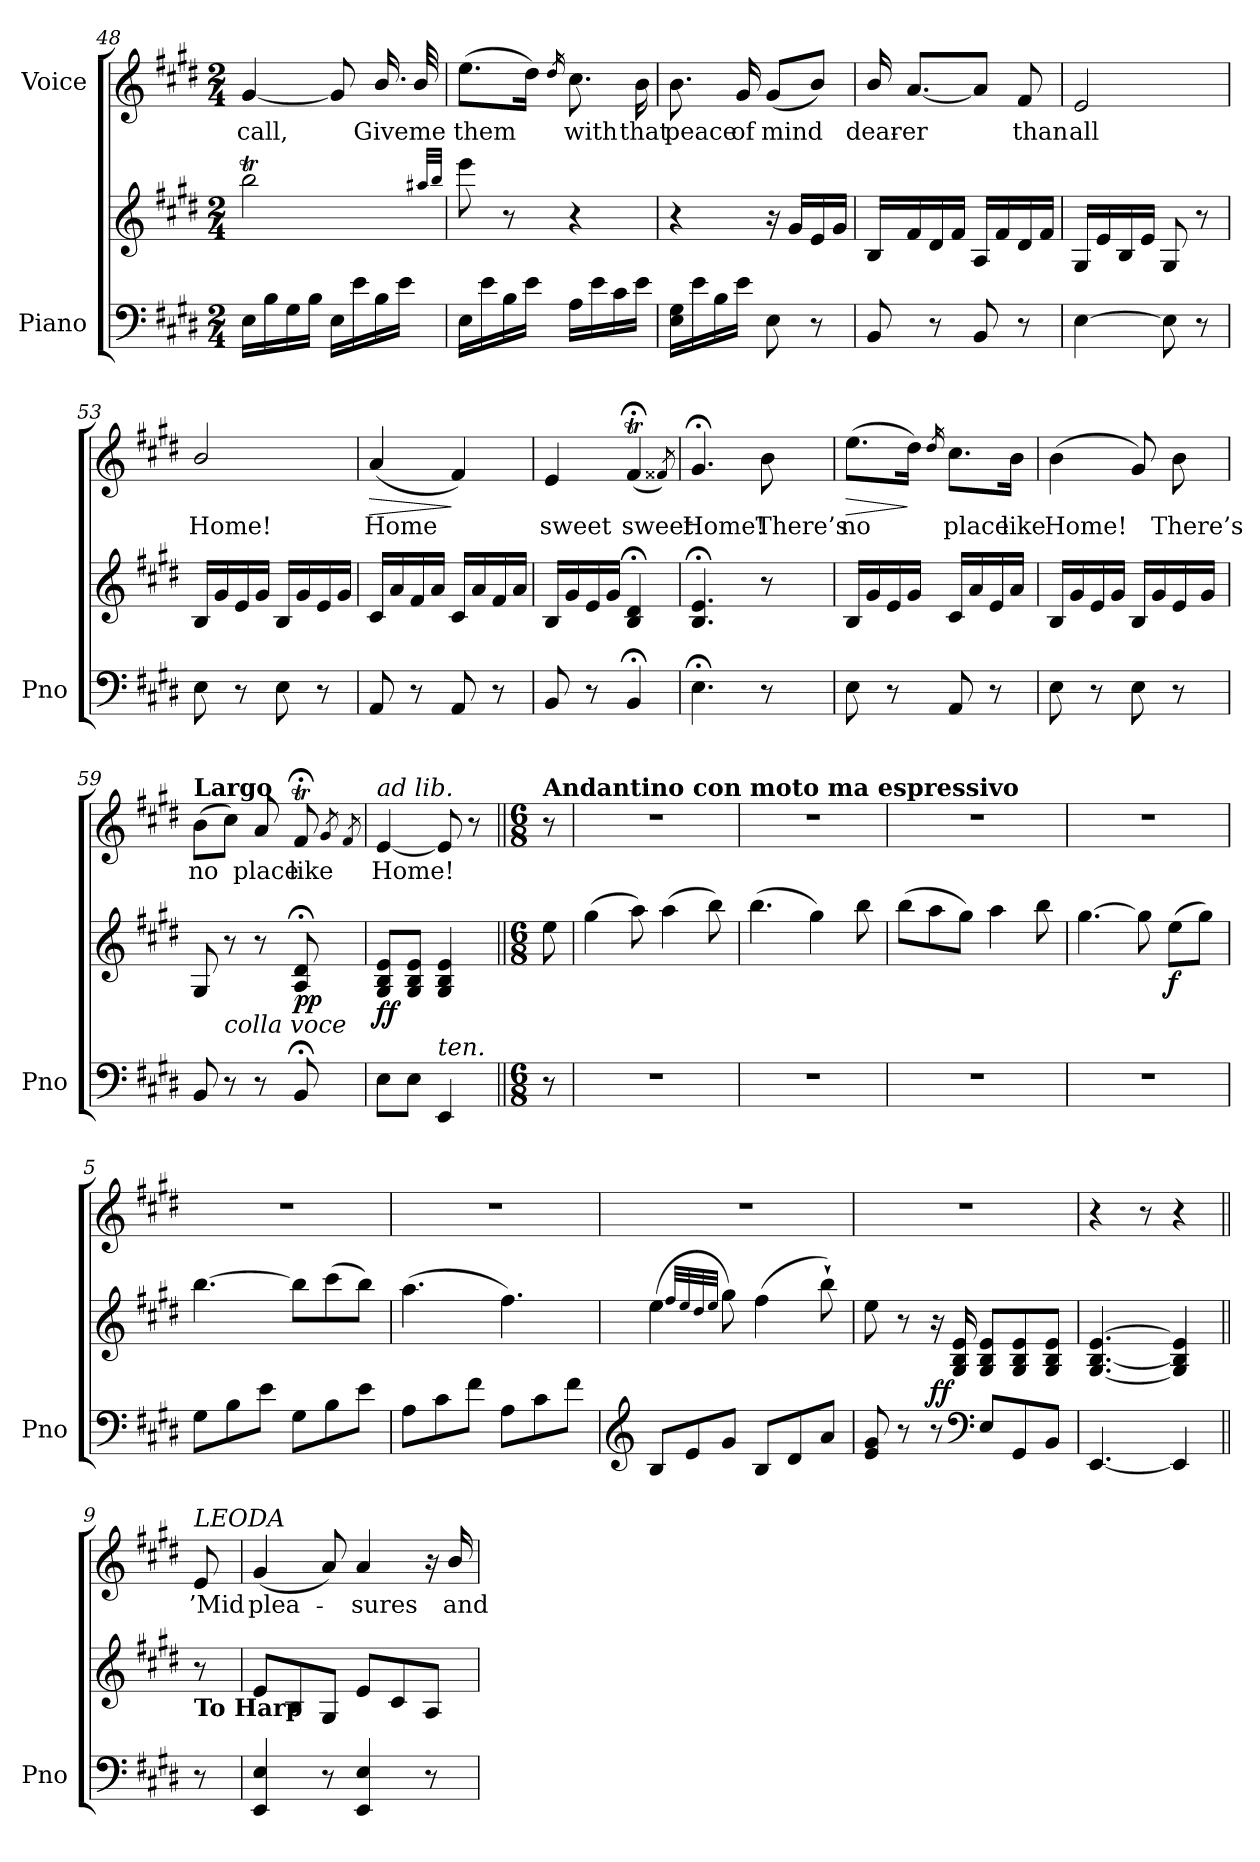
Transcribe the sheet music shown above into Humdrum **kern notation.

**kern	**kern	**dynam	**kern	**text	**dynam
*part2	*part2	*part2	*part1	*part1	*part1
*staff3	*staff2	*staff2/3	*staff1	*staff1	*staff1
*I"Piano	*	*	*I"Voice	*	*
*I'Pno	*	*	*	*	*
*clefF4	*clefG2	*	*clefG2	*	*
*k[f#c#g#d#]	*k[f#c#g#d#]	*	*k[f#c#g#d#]	*	*
*M2/4	*M2/4	*	*M2/4	*	*
=48	=48	=48	=48	=48	=48
16E\LL	2bbT\	.	[4g#/	call,	.
16B\	.	.	.	.	.
16G#\	.	.	.	.	.
16B\JJ	.	.	.	.	.
16E\LL	.	.	8g#/]	.	.
16e\	.	.	.	.	.
16B\	.	.	16.b/	Give	.
16e\JJ	.	.	.	.	.
.	.	.	32b/	me	.
.	32qaa#X/LLL	.	.	.	.
.	32qbb/JJJ	.	.	.	.
=49	=49	=49	=49	=49	=49
16E\LL	8eee\	.	(8.ee\L	them	.
16e\	.	.	.	.	.
16B\	8r	.	.	.	.
16e\JJ	.	.	16dd#\Jk)	.	.
.	.	.	16qdd#/	.	.
16A\LL	4r	.	8.cc#\	with	.
16e\	.	.	.	.	.
16c#\	.	.	.	.	.
16e\JJ	.	.	16b\	that	.
=50	=50	=50	=50	=50	=50
16E\ 16G#\LL	4r	.	8.b\	peace	.
16e\	.	.	.	.	.
16B\	.	.	.	.	.
16e\JJ	.	.	16g#/	of	.
8E\	16r	.	(8g#/L	mind	.
.	16g#/LL	.	.	.	.
8r	16e/	.	8b/J)	.	.
.	16g#/JJ	.	.	.	.
=51	=51	=51	=51	=51	=51
8BB/	16B/LL	.	16b/	dear-	.
.	16f#/	.	[8.a/L	-er	.
8r	16d#/	.	.	.	.
.	16f#/JJ	.	.	.	.
8BB/	16A/LL	.	8a/J]	.	.
.	16f#/	.	.	.	.
8r	16d#/	.	8f#/	than	.
.	16f#/JJ	.	.	.	.
=52	=52	=52	=52	=52	=52
[4E\	16G#/LL	.	2e/	all	.
.	16e/	.	.	.	.
.	16B/	.	.	.	.
.	16e/JJ	.	.	.	.
8E\]	8G#/	.	.	.	.
8r	8r	.	.	.	.
=53	=53	=53	=53	=53	=53
8E\	16B/LL	.	2b/	Home!	.
.	16g#/	.	.	.	.
8r	16e/	.	.	.	.
.	16g#/JJ	.	.	.	.
8E\	16B/LL	.	.	.	.
.	16g#/	.	.	.	.
8r	16e/	.	.	.	.
.	16g#/JJ	.	.	.	.
=54	=54	=54	=54	=54	=54
!	!	!	!	!	!LO:HP:b
8AA/	16c#/LL	.	(4a/	Home	>
.	16a/	.	.	.	.
8r	16f#/	.	.	.	.
.	16a/JJ	.	.	.	.
8AA/	16c#/LL	.	4f#/)	.	]
.	16a/	.	.	.	.
8r	16f#/	.	.	.	.
.	16a/JJ	.	.	.	.
=55	=55	=55	=55	=55	=55
8BB/	16B/LL	.	4e/	sweet	.
.	16g#/	.	.	.	.
8r	16e/	.	.	.	.
.	16g#/JJ	.	.	.	.
4BB;/	4B/; 4d#/;	.	(4f#;<T/	sweet	.
.	.	.	8qf##X/)	.	.
=56	=56	=56	=56	=56	=56
4.E;<\	4.B/;< 4.e/;<	.	4.g#;</	Home!	.
8r	8r	.	8b\	There’s	.
=57	=57	=57	=57	=57	=57
!	!	!	!	!	!LO:HP:b
8E\	16B/LL	.	(8.ee\L	no	>
.	16g#/	.	.	.	.
8r	16e/	.	.	.	.
.	16g#/JJ	.	16dd#\Jk)	.	]
.	.	.	16qdd#/	.	.
8AA/	16c#/LL	.	8.cc#\L	place	.
.	16a/	.	.	.	.
8r	16e/	.	.	.	.
.	16a/JJ	.	16b\Jk	like	.
=58	=58	=58	=58	=58	=58
8E\	16B/LL	.	(<4b\	Home!	.
.	16g#/	.	.	.	.
8r	16e/	.	.	.	.
.	16g#/JJ	.	.	.	.
8E\	16B/LL	.	8g#/)	.	.
.	16g#/	.	.	.	.
8r	16e/	.	8b\	There’s	.
.	16g#/JJ	.	.	.	.
=59	=59	=59	=59	=59	=59
!	!	!	!LO:TX:a:B:t=Largo	!	!
8BB/	8G#/	.	(8b\L	no	.
!LO:TX:i:t=colla voce	!	!	!	!	!
8r	8r	.	8cc#\J)	.	.
8r	8r	.	8a/	place	.
!	!	!LO:DY:b	!	!	!
8BB;</	8A/;< 8d#/;<	pp	8f#;<T/	like	.
.	.	.	8qg#/	.	.
.	.	.	8qf#/	.	.
=60	=60	=60	=60	=60	=60
!	!	!	!LO:TX:i:t=ad lib.	!	!
!	!	!LO:DY:b	!	!	!
8E\L	8G#/ 8B/ 8e/L	ff	[4e/	Home!	.
8E\J	8G#/ 8B/ 8e/J	.	.	.	.
!LO:TX:i:t=ten.	!	!	!	!	!
4EE/	4G#/ 4B/ 4e/	.	8e/]	.	.
.	.	.	8r	.	.
=||	=||	=||	=||	=||	=||
*M6/8	*M6/8	*	*M6/8	*	*
!	!	!	!LO:TX:a:B:t=Andantino con moto ma espressivo	!	!
8r	8ee\	.	8r	.	.
=1	=1	=1	=1	=1	=1
2.r	(4gg#\	.	2.r	.	.
.	8aa\)	.	.	.	.
.	(4aa\	.	.	.	.
.	8bb\)	.	.	.	.
=2	=2	=2	=2	=2	=2
2.r	(4.bb\	.	2.r	.	.
.	4gg#\)	.	.	.	.
.	8bb\	.	.	.	.
=3	=3	=3	=3	=3	=3
2.r	(8bb\L	.	2.r	.	.
.	8aa\	.	.	.	.
.	8gg#\J)	.	.	.	.
.	4aa\	.	.	.	.
.	8bb\	.	.	.	.
=4	=4	=4	=4	=4	=4
2.r	[4.gg#\	.	2.r	.	.
.	8gg#\]	.	.	.	.
!	!	!LO:DY:b	!	!	!
.	(8ee\L	f	.	.	.
.	8gg#\J)	.	.	.	.
=5	=5	=5	=5	=5	=5
8G#\L	[4.bb\	.	2.r	.	.
8B\	.	.	.	.	.
8e\J	.	.	.	.	.
8G#\L	8bb\L]	.	.	.	.
8B\	(8ccc#\	.	.	.	.
8e\J	8bb\J)	.	.	.	.
=6	=6	=6	=6	=6	=6
8A\L	(4.aa\	.	2.r	.	.
8c#\	.	.	.	.	.
8f#\J	.	.	.	.	.
8A\L	4.ff#\)	.	.	.	.
8c#\	.	.	.	.	.
8f#\J	.	.	.	.	.
=7	=7	=7	=7	=7	=7
*clefG2	*	*	*	*	*
8B/L	(<4ee\	.	2.r	.	.
8e/	.	.	.	.	.
.	32qff#/LLL	.	.	.	.
.	32qee/	.	.	.	.
.	32qdd#/	.	.	.	.
.	32qee/JJJ	.	.	.	.
8g#/J	8gg#\)	.	.	.	.
8B/L	(4ff#\	.	.	.	.
8d#/	.	.	.	.	.
8a/J	8bb`\)	.	.	.	.
=8	=8	=8	=8	=8	=8
8e/ 8g#/	8ee\	.	2.r	.	.
8r	8r	.	.	.	.
!	!	!LO:DY:b	!	!	!
8r	16r	ff	.	.	.
.	16G#/ 16B/ 16e/	.	.	.	.
*clefF4	*	*	*	*	*
8E/L	8G#/ 8B/ 8e/L	.	.	.	.
8GG#/	8G#/ 8B/ 8e/	.	.	.	.
8BB/J	8G#/ 8B/ 8e/J	.	.	.	.
=9	=9	=9	=9	=9	=9
[4.EE/	[4.G#/ [4.B/ [4.e/	.	4r	.	.
.	.	.	8r	.	.
4EE/]	4G#/] 4B/] 4e/]	.	4r	.	.
=9X1||	=9X1||	=9X1||	=9X1||	=9X1||	=9X1||
!	!	!	!LO:TX:i:t=LEODA	!	!
!	!LO:TX:b:B:t=To Harp	!	!	!	!
8r	8r	.	8e/	’Mid	.
=10	=10	=10	=10	=10	=10
4EE/ 4E/	8e/L	.	(4g#/	plea-	.
.	8B/	.	.	.	.
8r	8G#/J	.	8a/)	.	.
4EE/ 4E/	8e/L	.	4a/	-sures	.
.	8c#/	.	.	.	.
8r	8A/J	.	16r	.	.
.	.	.	16b/	and	.
=	=	=	=	=	=
*-	*-	*-	*-	*-	*-
